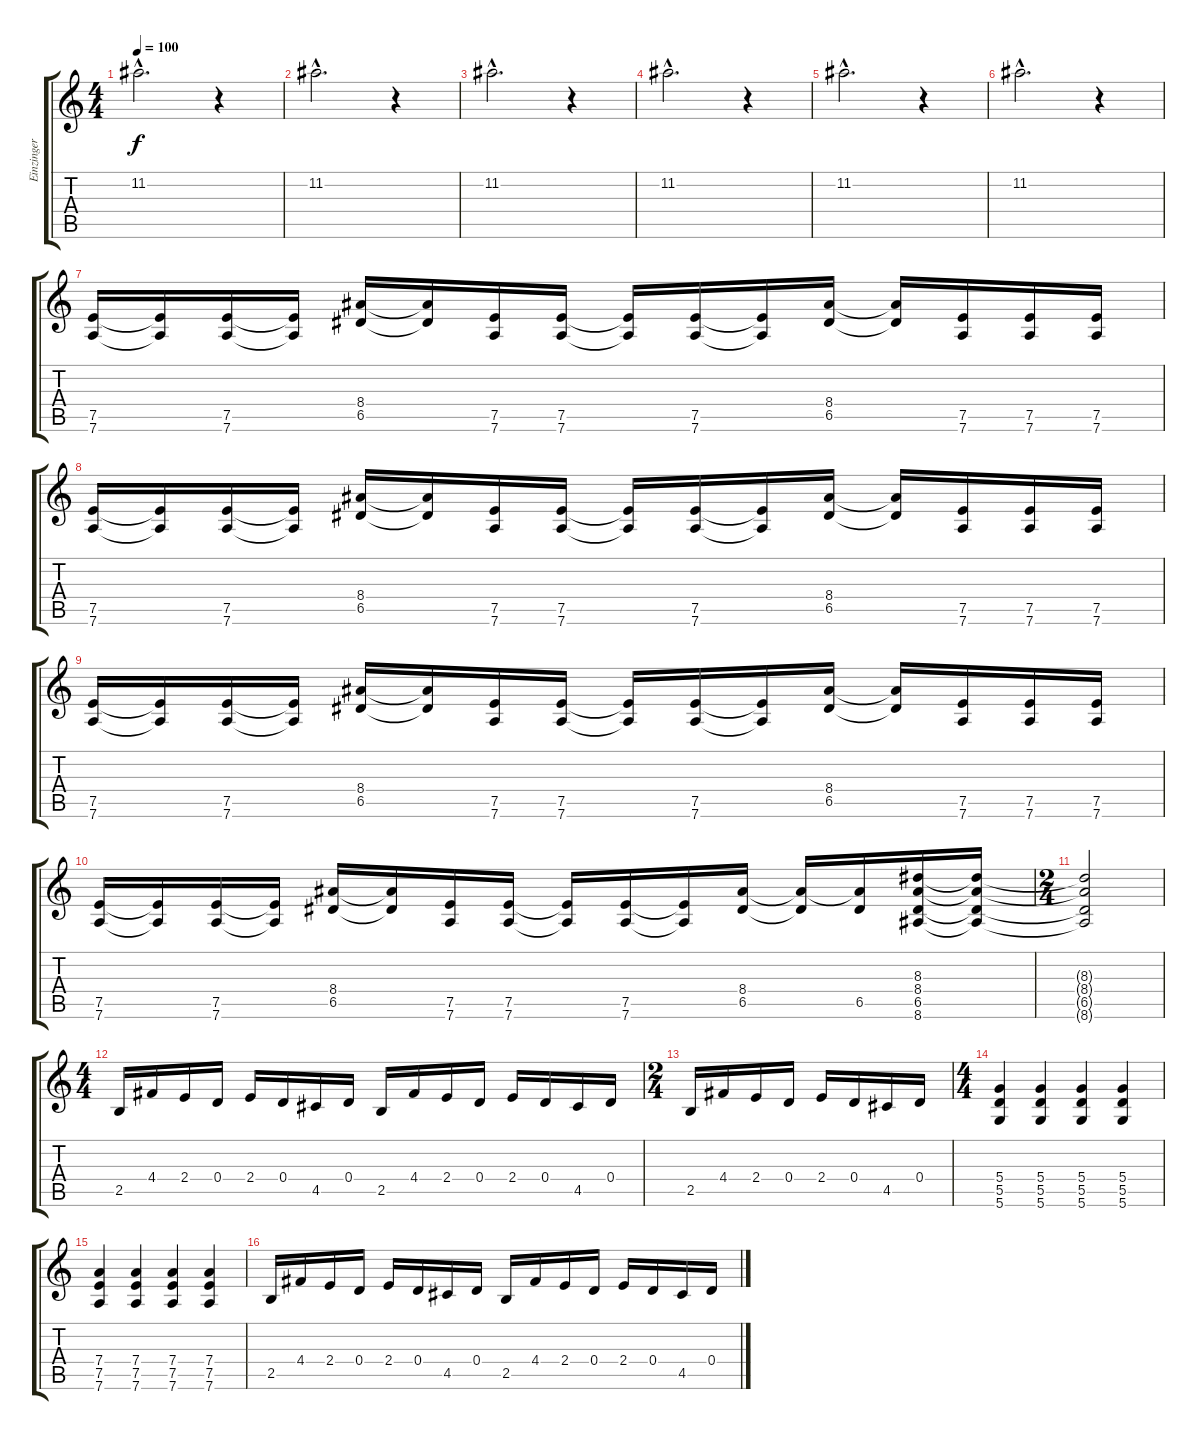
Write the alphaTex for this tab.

\track ("Einzinger" "Einzinger") {instrument overdrivenguitar}
\staff {score tabs}
\tuning (E4 B3 G3 D3 A2 D2) {hide}
\ts (4 4)
\tempo 100
\clef g2
\ks c
11.2{hac}.2{d dy f} r.4 |
11.2{hac}.2{d} r.4 |
11.2{hac}.2{d} r.4 |
11.2{hac}.2{d} r.4 |
11.2{hac}.2{d} r.4 |
11.2{hac}.2{d} r.4 |
(7.5 7.6).16 (7.5{t} 7.6{t}).16 (7.5 7.6).16 (7.5{t} 7.6{t}).16 (8.4 6.5).16 (8.4{t} 6.5{t}).16 (7.5 7.6).16 (7.5 7.6).16 (7.5{t} 7.6{t}).16 (7.5 7.6).16 (7.5{t} 7.6{t}).16 (8.4 6.5).16 (8.4{t} 6.5{t}).16 (7.5 7.6).16 (7.5 7.6).16 (7.5 7.6).16 |
(7.5 7.6).16 (7.5{t} 7.6{t}).16 (7.5 7.6).16 (7.5{t} 7.6{t}).16 (8.4 6.5).16 (8.4{t} 6.5{t}).16 (7.5 7.6).16 (7.5 7.6).16 (7.5{t} 7.6{t}).16 (7.5 7.6).16 (7.5{t} 7.6{t}).16 (8.4 6.5).16 (8.4{t} 6.5{t}).16 (7.5 7.6).16 (7.5 7.6).16 (7.5 7.6).16 |
(7.5 7.6).16 (7.5{t} 7.6{t}).16 (7.5 7.6).16 (7.5{t} 7.6{t}).16 (8.4 6.5).16 (8.4{t} 6.5{t}).16 (7.5 7.6).16 (7.5 7.6).16 (7.5{t} 7.6{t}).16 (7.5 7.6).16 (7.5{t} 7.6{t}).16 (8.4 6.5).16 (8.4{t} 6.5{t}).16 (7.5 7.6).16 (7.5 7.6).16 (7.5 7.6).16 |
(7.5 7.6).16 (7.5{t} 7.6{t}).16 (7.5 7.6).16 (7.5{t} 7.6{t}).16 (8.4 6.5).16 (8.4{t} 6.5{t}).16 (7.5 7.6).16 (7.5 7.6).16 (7.5{t} 7.6{t}).16 (7.5 7.6).16 (7.5{t} 7.6{t}).16 (8.4 6.5).16 (8.4{t} 6.5{t}).16 (8.4{t} 6.5).16 (8.3 8.4 6.5 8.6).16 (8.3{t} 8.4{t} 6.5{t} 8.6{t}).16 |
\ts (2 4)
(8.3{t} 8.4{t} 6.5{t} 8.6{t}).2 |
\ts (4 4)
2.5.16{instrument electricguitarclean} 4.4.16 2.4.16 0.4.16 2.4.16 0.4.16 4.5.16 0.4.16 2.5.16 4.4.16 2.4.16 0.4.16 2.4.16 0.4.16 4.5.16 0.4.16 |
\ts (2 4)
2.5.16 4.4.16 2.4.16 0.4.16 2.4.16 0.4.16 4.5.16 0.4.16 |
\ts (4 4)
(5.4 5.5 5.6).4{instrument overdrivenguitar} (5.4 5.5 5.6).4 (5.4 5.5 5.6).4 (5.4 5.5 5.6).4 |
(7.4 7.5 7.6).4 (7.4 7.5 7.6).4 (7.4 7.5 7.6).4 (7.4 7.5 7.6).4 |
2.5.16{instrument electricguitarclean} 4.4.16 2.4.16 0.4.16 2.4.16 0.4.16 4.5.16 0.4.16 2.5.16 4.4.16 2.4.16 0.4.16 2.4.16 0.4.16 4.5.16 0.4.16
